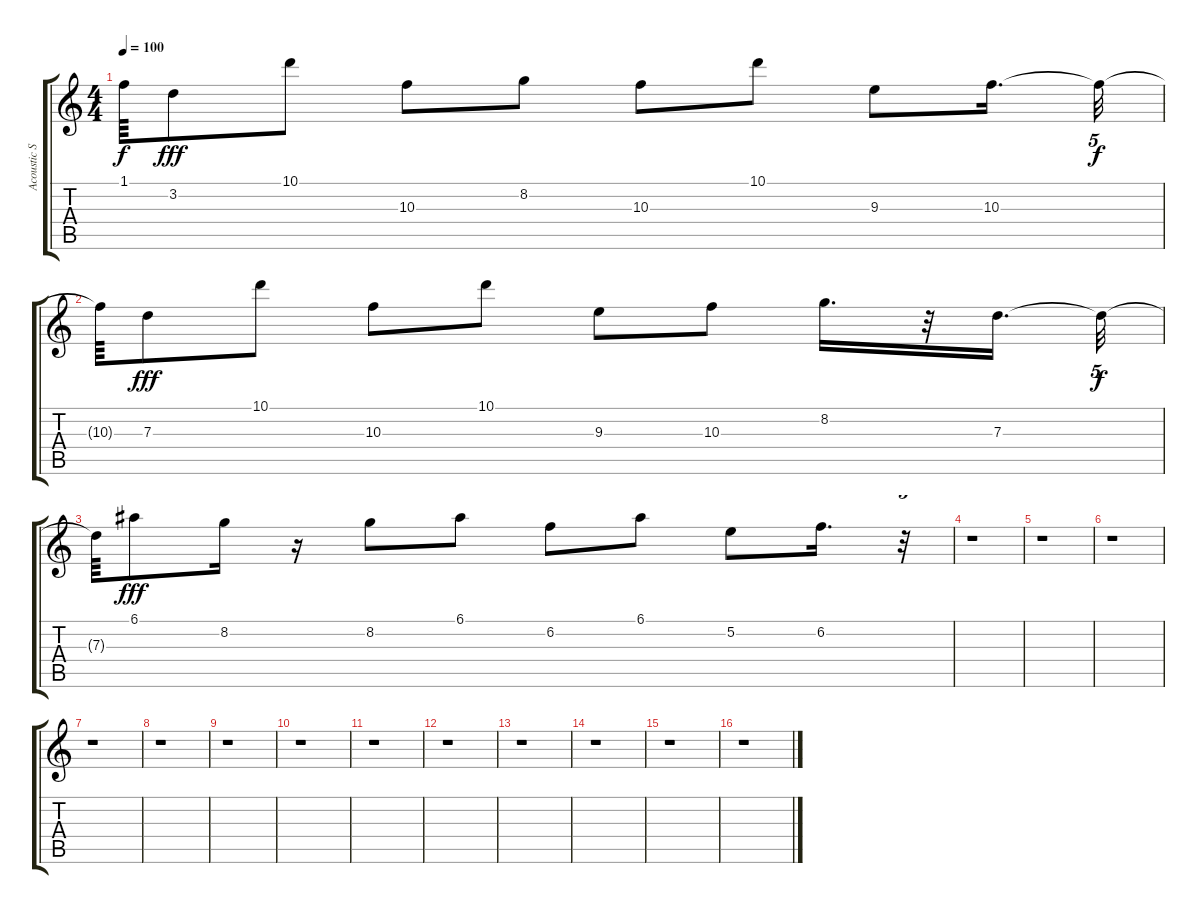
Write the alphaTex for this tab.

\track ("Acoustic Steel (centre)" "Acoustic S") {instrument acousticguitarsteel}
\staff {score tabs}
\tuning (E4 B3 G3 D3 A2 E2) {hide}
\ts (4 4)
\tempo 100
\clef g2
\ks c
1.1{t}.64{dy f} 3.2.8{dy fff} 10.1.8 10.3.8 8.2.8 10.3.8 10.1.8 9.3.8 10.3.16{d} 10.3{t}.32{tu (5 4) dy f} |
10.3{t}.64 7.3.8{dy fff} 10.1.8 10.3.8 10.1.8 9.3.8 10.3.8 8.2.16{d} r.32 7.3.16{d} 7.3{t}.32{tu (5 4) dy f} |
7.3{t}.64 6.1.8{dy fff} 8.2.16 r.16 8.2.8 6.1.8 6.2.8 6.1.8 5.2.8 6.2.16{d} r.32{tu (5 4)} |
r.1 |
r.1 |
r.1 |
r.1 |
r.1 |
r.1 |
r.1 |
r.1 |
r.1 |
r.1 |
r.1 |
r.1 |
r.1
